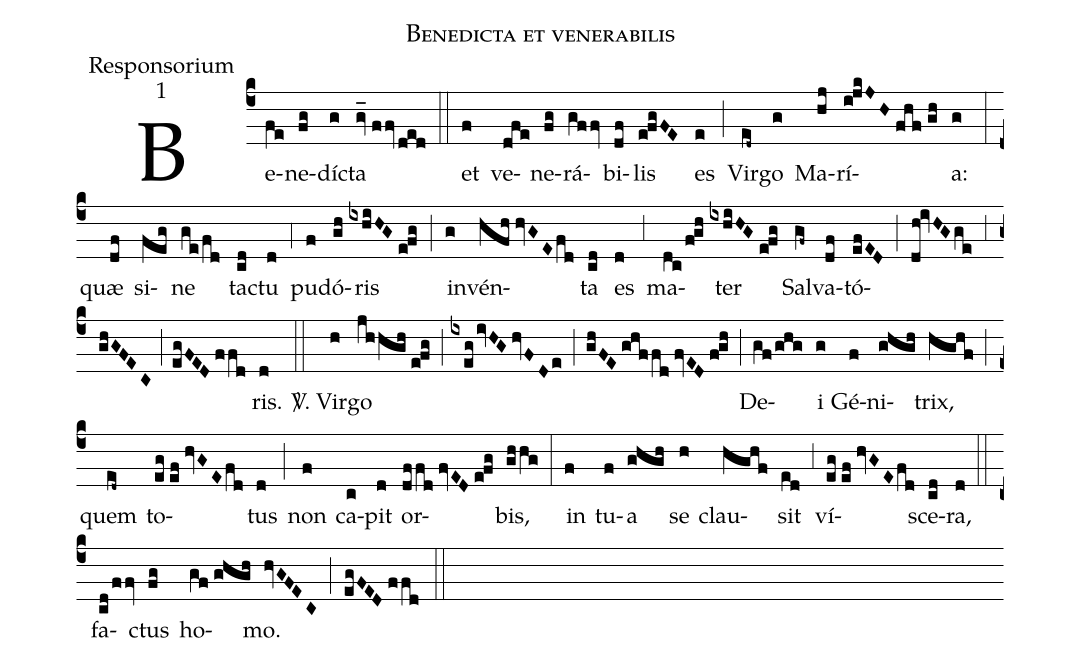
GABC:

name:Benedicta et venerabilis;
office-part:Responsorium;
mode:1;
%%
(c4) Be(fe)ne(fg)dí(g)cta(gv_//ffv/ded) (::)
et(f) ve(dfe)ne(fg)rá(gffv)bi(df)lis(e!fgFE) es(e) (;) Vir(ed~)go(g) Ma(hj)rí(i!jkJH//fhf//gh)a:(g) (:)
quæ(df) si(feg)ne(ge/fd) ta(cd)ctu(d) (,4) pu(f)dó(gh)ris(ixhiHG//e!fg) (;) in(g)vén(hfh//hvGE/fd)ta(cd) es(d) (,3) ma(dc/f!gh)ter(ixhiHG//e!fg) Sal(gf~)va(df)tó(efED;dh!ivHGge)(,3)(ghGFEC;egFED//ffd)ris.(d) (::)

<sp>V/</sp>. Vir(h)go(jhhgh//e!fg) (;) (ixeg/ivHG//hvFDe) (;) (ghFE//ghffd//fvED//f!gh) (;) De(gf/ghg)i(g) Gé(f)ni(ghgh)trix,(hghf) (;) quem(ed~) to(eg//ef//hvGE/fd)tus(d) (;) non(f) ca(c)pit(d) or(dffd//fvED//e!fg)bis,(ghhg) (:)
in(f) tu(f)a(ghgh) se(h) clau(hghf)sit(ed) (,3) ví(eg//ef//hvGE/fd)sce(cd)ra,(d) (::)
fa(cd/ffv)ctus(fg) ho(gf//ghgh)mo.(hvGFEC) (;) (egFED//ffd) (::)
